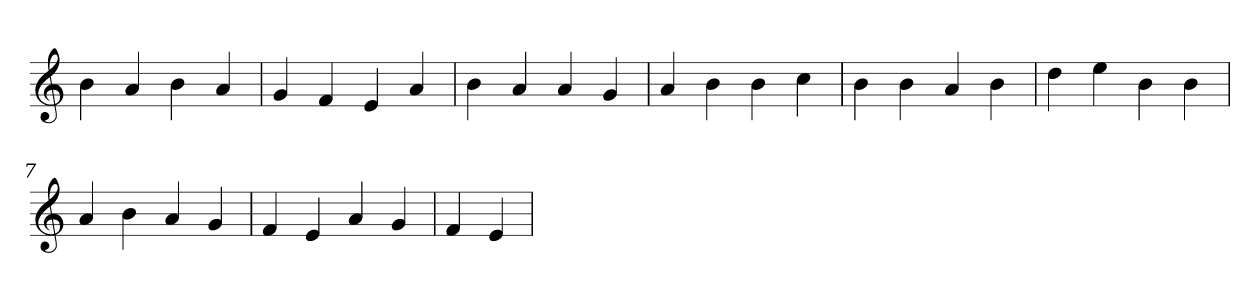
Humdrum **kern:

**kern
*part1
*staff1
*clefG2
=1
4b
4a
4b
4a
=2
4g
4f
4e
4a
=3
4b
4a
4a
4g
=4
4a
4b
4b
4cc
=5
4b
4b
4a
4b
=6
4dd
4ee
4b
4b
=7
4a
4b
4a
4g
=8
4f
4e
4a
4g
=9
4f
4e
=
*-
